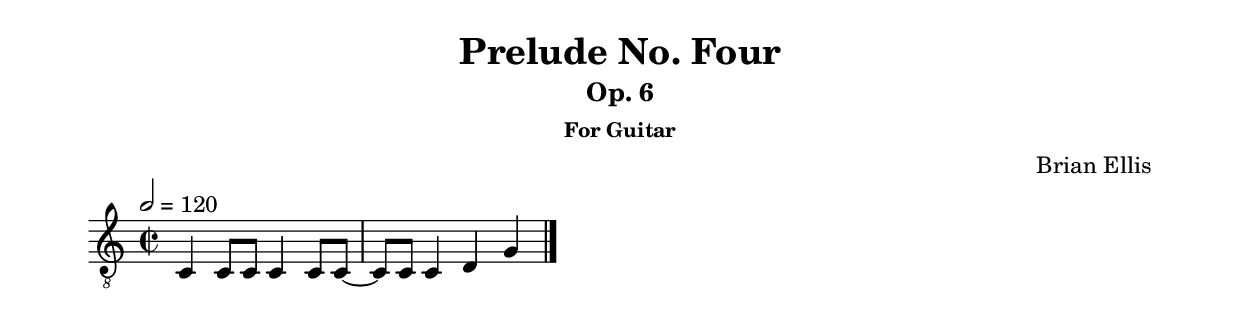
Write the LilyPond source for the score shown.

\version "2.18.0"

\header {
	title = "Prelude No. Four"
	subtitle = "Op. 6"
	subsubtitle = "For Guitar"
	composer = "Brian Ellis"
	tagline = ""
}

\paper{
  indent = 0\cm
  left-margin = 1.5\cm
  right-margin = 1.5\cm
  top-margin = 2\cm
  bottom-margin = 1.5\cm
  ragged-last-bottom = ##t
}

\score {
	\midi {}
	\layout {}

	\new Staff \relative c{
	\time 2/2
	\clef "treble_8"
	\tempo 2 = 120
	
	c4 c8 c8 c4 c8 c8~c8 c8 c4 d g	
	\bar "|."
}
}